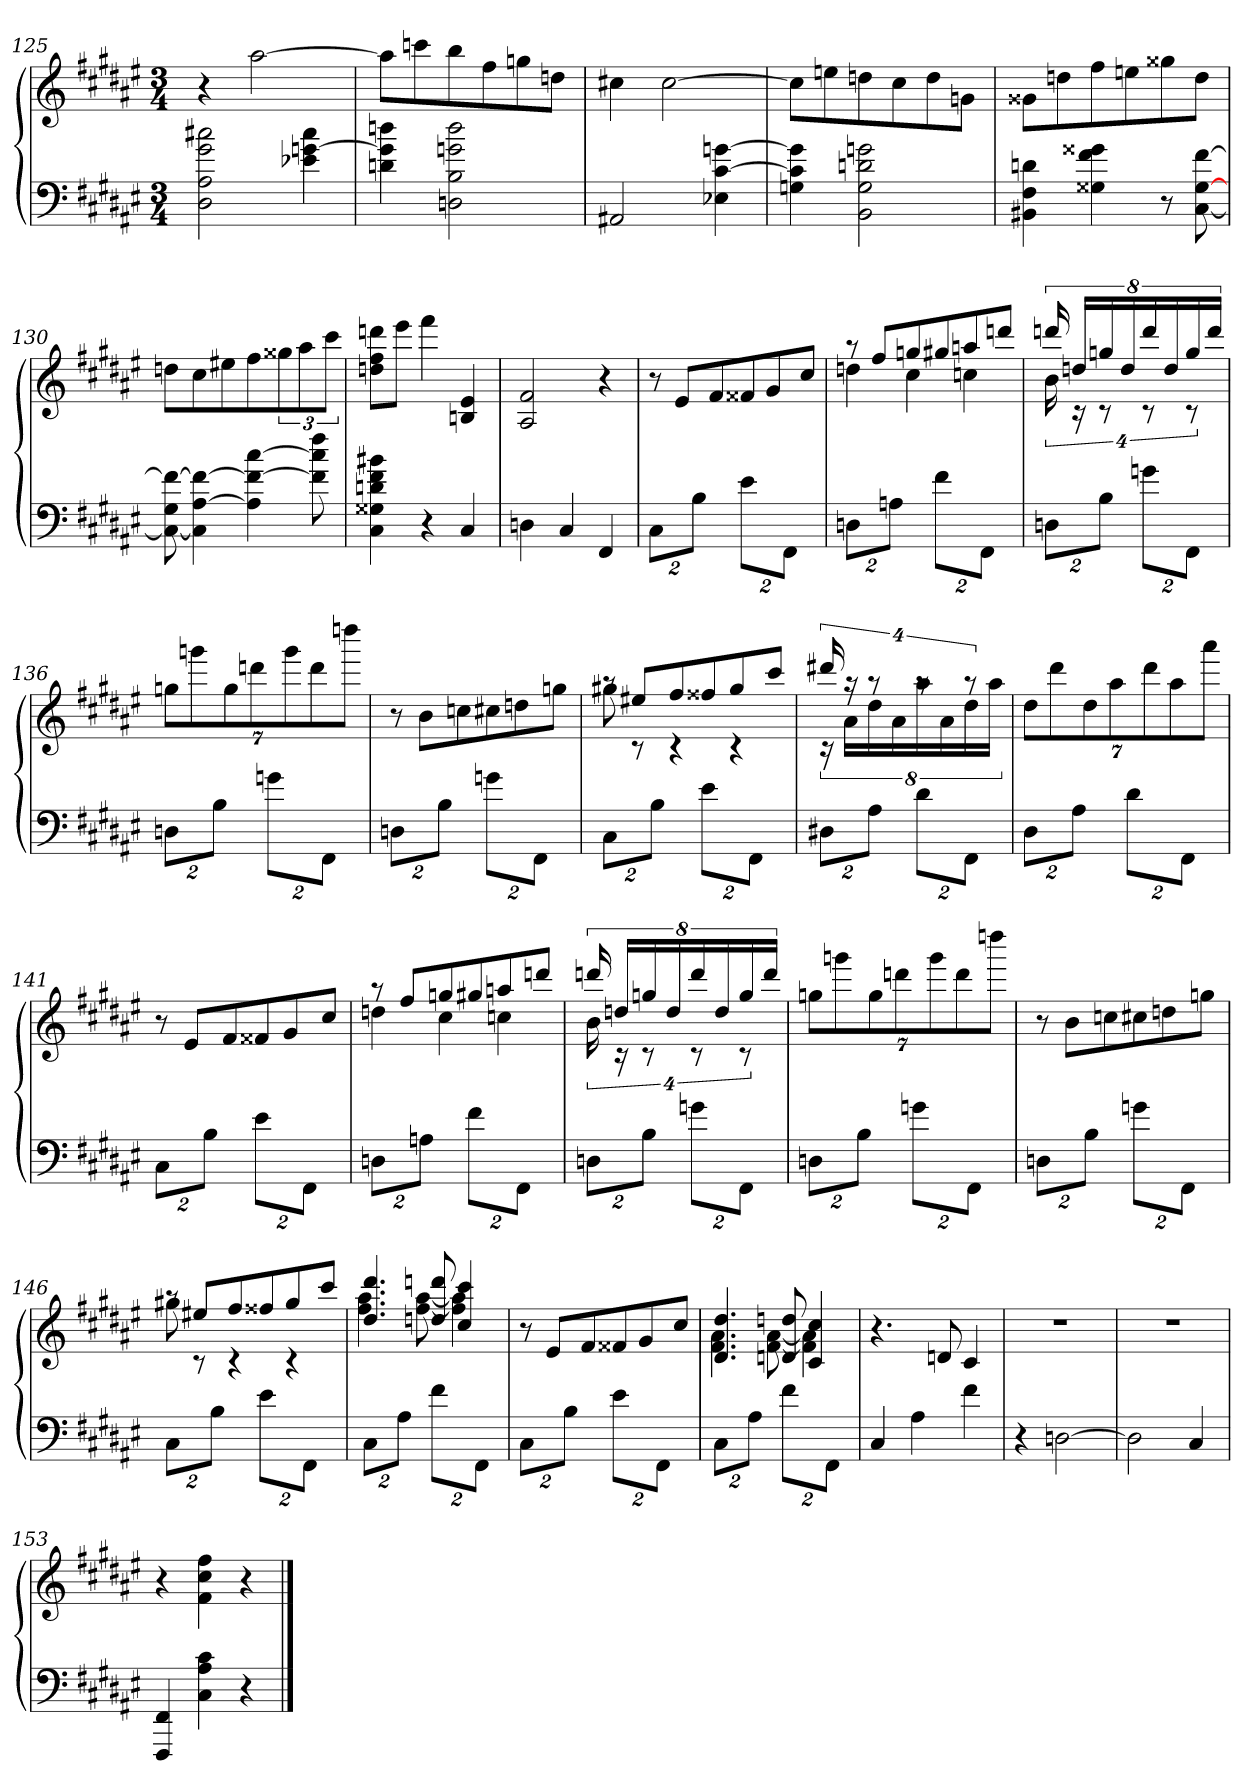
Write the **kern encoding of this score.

**kern	**kern
*part1	*part1
*staff2	*staff1
*clefF4	*clefG2
*k[f#c#g#d#a#e#]	*k[f#c#g#d#a#e#]
*M3/4	*M3/4
=125	=125
2D# 2A# 2g# 2cc#X	4r
.	[2aa#
4e-X [4gn 4cc#	.
=126	=126
4dn 4g] 4ddn	8aa#L]
.	8cccn
2Dn 2B 2gn 2dd	8bb
.	8ff#
.	8ggn
.	8ddnJ
=127	=127
2AA#X	4cc#X
.	[2cc#
4E-X [4c# [4gn	.
=128	=128
4Gn 4c#] 4g]	8cc#L]
.	8een
2BB 2G 2dn 2gn	8ddn
.	8cc#
.	8dd
.	8gnJ
=129	=129
4BB#X 4F# 4dn	8g##XL
.	8ddn
4G##X 4f# 4g##X	8ff#
.	8een
8r	8gg##X
[8C# [8G## [8f#	8ddJ
=130	=130
8C#_ 8G# 8f#_	8ddnL
4C#] [4A# 4f#_	8cc#
.	8ee#X
4A#] 4f#_ [4cc#	8ff#
.	12gg##X
.	12aa#
8f#] 8cc#] 8ff#	.
.	12ccc#J
=131	=131
4C# 4G##X 4dn 4f# 4b#X	8ddn 8ff# 8dddnL
.	8eee#J
4r	4fff#
4C#	4Bn 4e#
=132	=132
4Dn	2A# 2f#
4C#	.
4FF#	4r
=133	=133
16%3C#\L	8r
.	8e#L
16%3B\J	.
.	8f#
16%3e#\L	8f##X
.	8g#
16%3FF#\J	.
.	8cc#J
=134	=134
*	*^
16%3Dn\L	8raa	4ddn
.	8ff#L	.
16%3An\J	.	.
.	8ggn	4cc#
16%3f#\L	8gg#X	.
.	8aan	4ccn
16%3FF#\J	.	.
.	8dddnJ	.
=135	=135	=135
16%3Dn\L	32%3dddn	32%3b
.	32%3ddnLL	32%3rc
16%3B\J	32%3ggn	16%3rc
.	32%3dd	.
16%3gn\L	32%3ddd	16%3rc
.	32%3dd	.
16%3FF#\J	32%3gg	16%3rc
.	32%3dddJJ	.
*	*v	*v
=136	=136
16%3Dn\L	28%3ggnL
.	28%3gggn
16%3B\J	.
.	28%3gg
.	28%3dddn
16%3gn\L	.
.	28%3ggg
.	28%3ddd
16%3FF#\J	.
.	28%3ddddnJ
=137	=137
16%3Dn\L	8r
.	8bL
16%3B\J	.
.	8ccn
16%3gn\L	8cc#X
.	8ddn
16%3FF#\J	.
.	8ggnJ
=138	=138
*	*^
16%3C#\L	8raa	8gg#X
.	8ee#XL	8rc
16%3B\J	.	.
.	8ff#	4rc
16%3e#\L	8ff##X	.
.	8gg#	4rc
16%3FF#\J	.	.
.	8ccc#J	.
=139	=139	=139
16%3D#X\L	32%3ddd#X	32%3rc
.	32%3raa	32%3a#LL
16%3A#\J	16%3raa	32%3dd#
.	.	32%3a#
16%3d#\L	16%3raa	32%3aa#
.	.	32%3a#
16%3FF#\J	16%3raa	32%3dd#
.	.	32%3aa#JJ
*	*v	*v
=140	=140
16%3D#\L	28%3dd#L
.	28%3ddd#
16%3A#\J	.
.	28%3dd#
.	28%3aa#
16%3d#\L	.
.	28%3ddd#
.	28%3aa#
16%3FF#\J	.
.	28%3aaa#J
=141	=141
16%3C#\L	8r
.	8e#L
16%3B\J	.
.	8f#
16%3e#\L	8f##X
.	8g#
16%3FF#\J	.
.	8cc#J
=142	=142
*	*^
16%3Dn\L	8raa	4ddn
.	8ff#L	.
16%3An\J	.	.
.	8ggn	4cc#
16%3f#\L	8gg#X	.
.	8aan	4ccn
16%3FF#\J	.	.
.	8dddnJ	.
=143	=143	=143
16%3Dn\L	32%3dddn	32%3b
.	32%3ddnLL	32%3rc
16%3B\J	32%3ggn	16%3rc
.	32%3dd	.
16%3gn\L	32%3ddd	16%3rc
.	32%3dd	.
16%3FF#\J	32%3gg	16%3rc
.	32%3dddJJ	.
*	*v	*v
=144	=144
16%3Dn\L	28%3ggnL
.	28%3gggn
16%3B\J	.
.	28%3gg
.	28%3dddn
16%3gn\L	.
.	28%3ggg
.	28%3ddd
16%3FF#\J	.
.	28%3ddddnJ
=145	=145
16%3Dn\L	8r
.	8bL
16%3B\J	.
.	8ccn
16%3gn\L	8cc#X
.	8ddn
16%3FF#\J	.
.	8ggnJ
=146	=146
*	*^
16%3C#\L	8raa	8gg#X
.	8ee#XL	8rc
16%3B\J	.	.
.	8ff#	4rc
16%3e#\L	8ff##X	.
.	8gg#	4rc
16%3FF#\J	.	.
.	8ccc#J	.
=147	=147	=147
16%3C#\L	4.dd# 4.ddd#	4.ff# 4.aa#
16%3A#\J	.	.
16%3f#\L	8ddn 8dddn	[8ff# [8aa#
.	4cc# 4ccc#	4ff#] 4aa#]
16%3FF#\J	.	.
*	*v	*v
=148	=148
16%3C#\L	8r
.	8e#L
16%3B\J	.
.	8f#
16%3e#\L	8f##X
.	8g#
16%3FF#\J	.
.	8cc#J
=149	=149
*	*^
16%3C#\L	4.d# 4.dd#	4.f# 4.a#
16%3A#\J	.	.
16%3f#\L	8dn 8ddn	[8f# [8a#
.	4c# 4cc#	4f#] 4a#]
16%3FF#\J	.	.
*	*v	*v
=150	=150
4C#	4.r
4A#	.
.	8dn
4f#	4c#
=151	=151
4r	2.r
[2Dn	.
=152	=152
2D]	2.r
4C#	.
=153	=153
4FFF# 4FF#	4r
4C# 4A# 4c#	4f# 4cc# 4ff#
4r	4r
==	==
*-	*-
